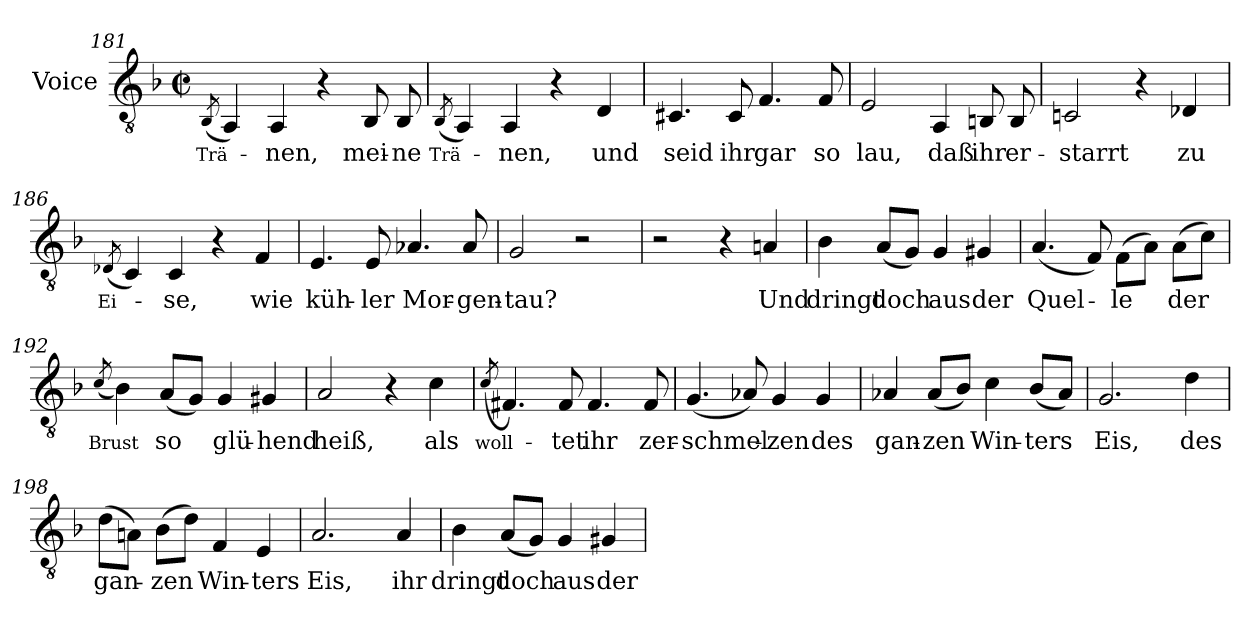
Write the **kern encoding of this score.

**kern	**text
*part1	*part1
*staff1	*staff1
*I"Voice	*
*clefGv2	*
*ITrd7c12	*
*k[b-]	*
*F:	*
*M2/2	*
*met(c|)	*
=181	=181
!	!LO:LY:b:color=#000000
(8qBBB-i/	Trä-
4AAAi/)	.
!	!LO:LY:b:color=#000000
4AAAi/	-nen,
4r	.
!	!LO:LY:b:color=#000000
8BBB-i/	mei-
!	!LO:LY:b:color=#000000
8BBB-i/	-ne
=182	=182
!	!LO:LY:b:color=#000000
(8qBBB-i/	Trä-
4AAAi/)	.
!	!LO:LY:b:color=#000000
4AAAi/	-nen,
4r	.
!	!LO:LY:b:color=#000000
4DDi/	und
!!LO:PB:g=z
=183	=183
!	!LO:LY:b:color=#000000
4.CC#Xi/	seid
!	!LO:LY:b:color=#000000
8CC#i/	ihr
!	!LO:LY:b:color=#000000
4.FFi/	gar
!	!LO:LY:b:color=#000000
8FFi/	so
=184	=184
!	!LO:LY:b:color=#000000
2EEi/	lau,
!	!LO:LY:b:color=#000000
4AAAi/	daß
!	!LO:LY:b:color=#000000
8BBBni/	ihr
!	!LO:LY:b:color=#000000
8BBBi/	er-
=185	=185
!	!LO:LY:b:color=#000000
2CCni/	-starrt
4r	.
!	!LO:LY:b:color=#000000
4DD-Xi/	zu
=186	=186
!	!LO:LY:b:color=#000000
(8qDD-Xi/	Ei-
4CCi/)	.
!	!LO:LY:b:color=#000000
4CCi/	-se,
4r	.
!	!LO:LY:b:color=#000000
4FFi/	wie
=187	=187
!	!LO:LY:b:color=#000000
4.EEi/	küh-
!	!LO:LY:b:color=#000000
8EEi/	-ler
!	!LO:LY:b:color=#000000
4.AA-Xi/	Mor-
!	!LO:LY:b:color=#000000
8AA-i/	-gen-
=188	=188
!	!LO:LY:b:color=#000000
2GGi/	-tau?
2r	.
=189	=189
2r	.
4r	.
!	!LO:LY:b:color=#000000
4AAni/	Und
!!LO:LB:g=z
=190	=190
!	!LO:LY:b:color=#000000
4BB-i\	dringt
!	!LO:LY:b:color=#000000
(8AAi/L	doch
8GGi/J)	.
!	!LO:LY:b:color=#000000
4GGi/	aus
!	!LO:LY:b:color=#000000
4GG#Xi/	der
=191	=191
!	!LO:LY:b:color=#000000
(4.AAi/	Quel-
8FFi/)	.
!	!LO:LY:b:color=#000000
(8FFi\L	-le
8AAi\J)	.
!	!LO:LY:b:color=#000000
(8AAi\L	der
8Ci\J)	.
=192	=192
!	!LO:LY:b:color=#000000
(8qCi/	Brust
4BB-i\)	.
!	!LO:LY:b:color=#000000
(8AAi/L	so
8GGi/J)	.
!	!LO:LY:b:color=#000000
4GGi/	glü-
!	!LO:LY:b:color=#000000
4GG#Xi/	-hend
=193	=193
!	!LO:LY:b:color=#000000
2AAi/	heiß,
4r	.
!	!LO:LY:b:color=#000000
4Ci\	als
=194	=194
!	!LO:LY:b:color=#000000
(8qCi/	woll-
4.FF#Xi/)	.
!	!LO:LY:b:color=#000000
8FF#i/	-tet
!	!LO:LY:b:color=#000000
4.FF#i/	ihr
!	!LO:LY:b:color=#000000
8FF#i/	zer-
=195	=195
!	!LO:LY:b:color=#000000
(4.GGi/	-schmel-
8AA-Xi/)	.
!	!LO:LY:b:color=#000000
4GGi/	-zen
!	!LO:LY:b:color=#000000
4GGi/	des
!!LO:LB:g=z
=196	=196
!	!LO:LY:b:color=#000000
4AA-Xi/	gan-
!	!LO:LY:b:color=#000000
(8AA-i/L	-zen
8BB-i/J)	.
!	!LO:LY:b:color=#000000
4Ci\	Win-
!	!LO:LY:b:color=#000000
(8BB-i/L	-ters
8AA-i/J)	.
=197	=197
!	!LO:LY:b:color=#000000
2.GGi/	Eis,
!	!LO:LY:b:color=#000000
4Di\	des
=198	=198
!	!LO:LY:b:color=#000000
(8Di\L	gan-
8AAni\J)	.
!	!LO:LY:b:color=#000000
(8BB-i\L	-zen
8Di\J)	.
!	!LO:LY:b:color=#000000
4FFi/	Win-
!	!LO:LY:b:color=#000000
4EEi/	-ters
=199	=199
!	!LO:LY:b:color=#000000
2.AAi/	Eis,
!	!LO:LY:b:color=#000000
4AAi/	ihr
=200	=200
!	!LO:LY:b:color=#000000
4BB-i\	dringt
!	!LO:LY:b:color=#000000
(8AAi/L	doch
8GGi/J)	.
!	!LO:LY:b:color=#000000
4GGi/	aus
!	!LO:LY:b:color=#000000
4GG#Xi/	der
=	=
*-	*-
